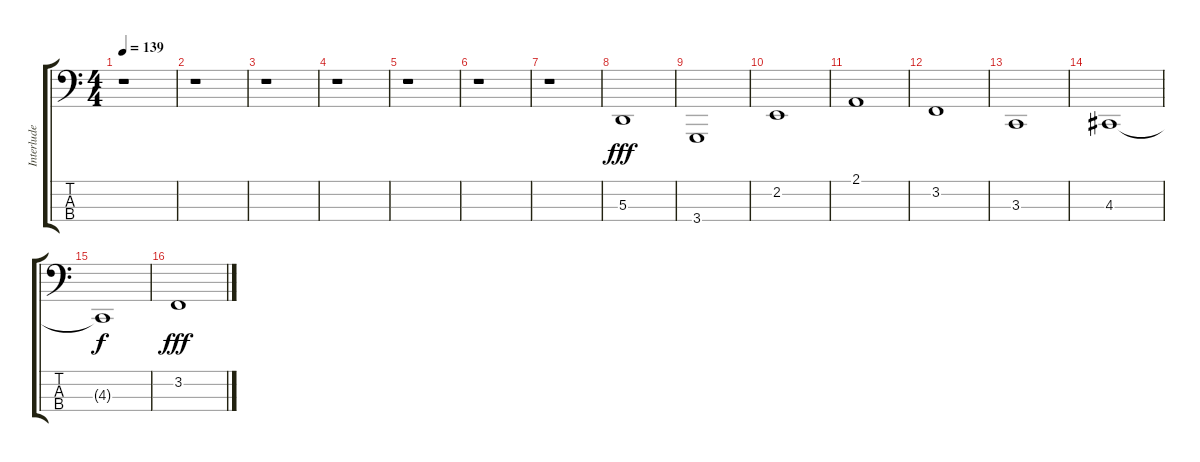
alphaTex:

\track ("Interlude Bass" "Interlude ") {instrument percussiveorgan}
\staff {score tabs}
\tuning (G2 D2 A1 E1) {hide}
\ts (4 4)
\tempo 139
\clef f4
\ks c
r.1{dy fff} |
r.1 |
r.1 |
r.1 |
r.1 |
r.1 |
r.1 |
5.3.1 |
3.4.1 |
2.2.1 |
2.1.1 |
3.2.1 |
3.3.1 |
4.3.1 |
4.3{t}.1{dy f} |
3.2.1{dy fff}
